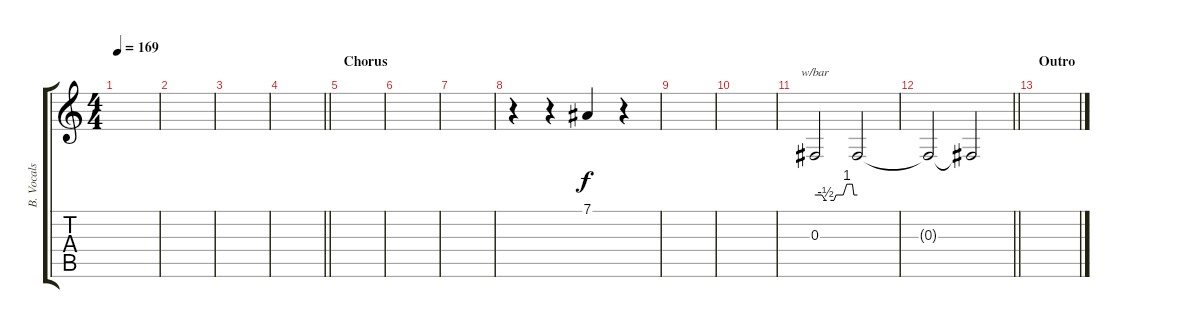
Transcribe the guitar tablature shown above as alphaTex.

\track ("B. Vocals" "B. Vocals") {instrument lead2sawtooth}
\staff {score tabs}
\tuning (Eb4 Bb3 Gb3 Db3 Ab2 Eb2) {hide}
\ts (4 4)
\tempo 169
\clef g2
\ks c
|
|
|
\barLineRight lightlight
|
\section ("" "Chorus")
|
|
|
r.4 r.4 7.1.4 r.4 |
|
|
0.3.2{tbe (custom default 0 0 10 0 15 -2 27 -2 30 0 40 0 45 4 53 4 55 0 60 0)} 0.3{t}.2 |
\barLineRight lightlight
0.3{t}.2 0.3{t}.2 |
\section ("" "Outro")
